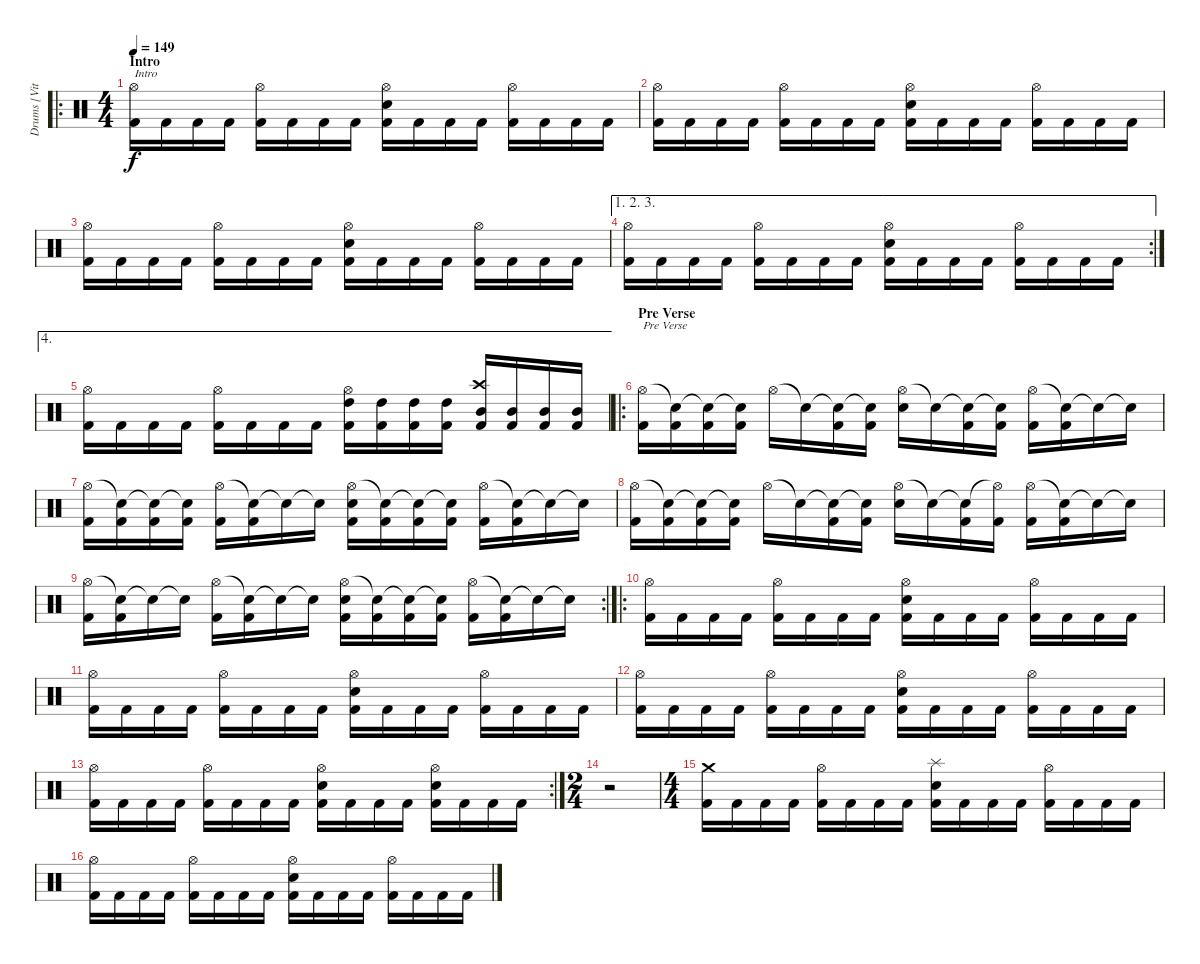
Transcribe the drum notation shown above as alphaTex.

\track ("Drums [Vitek]" "Drums [Vit") {instrument percussion}
\staff {score}
\articulation defaults
\ro
\ts (4 4)
\section ("" "Intro")
\tempo 149
\clef neutral
\ks c
("Hi-Hat (open)" "Kick (hit) 2").16{txt "Intro" dy f} "Kick (hit) 2".16 "Kick (hit) 2".16 "Kick (hit) 2".16 ("Hi-Hat (open)" "Kick (hit) 2").16 "Kick (hit) 2".16 "Kick (hit) 2".16 "Kick (hit) 2".16 ("Hi-Hat (open)" "Electric Snare (hit)" "Kick (hit) 2").16 "Kick (hit) 2".16 "Kick (hit) 2".16 "Kick (hit) 2".16 ("Hi-Hat (open)" "Kick (hit) 2").16 "Kick (hit) 2".16 "Kick (hit) 2".16 "Kick (hit) 2".16 |
("Hi-Hat (open)" "Kick (hit) 2").16 "Kick (hit) 2".16 "Kick (hit) 2".16 "Kick (hit) 2".16 ("Hi-Hat (open)" "Kick (hit) 2").16 "Kick (hit) 2".16 "Kick (hit) 2".16 "Kick (hit) 2".16 ("Hi-Hat (open)" "Electric Snare (hit)" "Kick (hit) 2").16 "Kick (hit) 2".16 "Kick (hit) 2".16 "Kick (hit) 2".16 ("Hi-Hat (open)" "Kick (hit) 2").16 "Kick (hit) 2".16 "Kick (hit) 2".16 "Kick (hit) 2".16 |
("Hi-Hat (open)" "Kick (hit) 2").16 "Kick (hit) 2".16 "Kick (hit) 2".16 "Kick (hit) 2".16 ("Hi-Hat (open)" "Kick (hit) 2").16 "Kick (hit) 2".16 "Kick (hit) 2".16 "Kick (hit) 2".16 ("Hi-Hat (open)" "Electric Snare (hit)" "Kick (hit) 2").16 "Kick (hit) 2".16 "Kick (hit) 2".16 "Kick (hit) 2".16 ("Hi-Hat (open)" "Kick (hit) 2").16 "Kick (hit) 2".16 "Kick (hit) 2".16 "Kick (hit) 2".16 |
\ae (1 2 3)
\rc 2
("Hi-Hat (open)" "Kick (hit) 2").16 "Kick (hit) 2".16 "Kick (hit) 2".16 "Kick (hit) 2".16 ("Hi-Hat (open)" "Kick (hit) 2").16 "Kick (hit) 2".16 "Kick (hit) 2".16 "Kick (hit) 2".16 ("Hi-Hat (open)" "Electric Snare (hit)" "Kick (hit) 2").16 "Kick (hit) 2".16 "Kick (hit) 2".16 "Kick (hit) 2".16 ("Hi-Hat (open)" "Kick (hit) 2").16 "Kick (hit) 2".16 "Kick (hit) 2".16 "Kick (hit) 2".16 |
\ae 4
("Hi-Hat (open)" "Kick (hit) 2").16 "Kick (hit) 2".16 "Kick (hit) 2".16 "Kick (hit) 2".16 ("Hi-Hat (open)" "Kick (hit) 2").16 "Kick (hit) 2".16 "Kick (hit) 2".16 "Kick (hit) 2".16 ("Hi-Hat (open)" "High Tom (hit)" "Kick (hit) 2").16 ("High Tom (hit)" "Kick (hit) 2").16 ("High Tom (hit)" "Kick (hit) 2").16 ("High Tom (hit)" "Kick (hit) 2").16 ("Crash high (hit)" "Mid Tom (hit)" "Kick (hit) 2").16 ("Mid Tom (hit)" "Kick (hit) 2").16 ("Mid Tom (hit)" "Kick (hit) 2").16 ("Mid Tom (hit)" "Kick (hit) 2").16 |
\ro
\section ("" "Pre Verse")
("Hi-Hat (open)" "Kick (hit) 2").16{txt "Pre Verse"} ("Snare (hit)"{t} "Kick (hit) 2").16 ("Snare (hit)"{t} "Kick (hit) 2").16 ("Snare (hit)"{t} "Kick (hit) 2").16 "Hi-Hat (open)".16 "Snare (hit)"{t}.16 ("Snare (hit)"{t} "Kick (hit) 2").16 ("Snare (hit)"{t} "Kick (hit) 2").16 ("Hi-Hat (open)" "Electric Snare (hit)").16 "Snare (hit)"{t}.16 ("Snare (hit)"{t} "Kick (hit) 2").16 ("Snare (hit)"{t} "Kick (hit) 2").16 ("Hi-Hat (open)" "Kick (hit) 2").16 ("Snare (hit)"{t} "Kick (hit) 2").16 "Snare (hit)"{t}.16 "Snare (hit)"{t}.16 |
("Hi-Hat (open)" "Kick (hit) 2").16 ("Snare (hit)"{t} "Kick (hit) 2").16 ("Snare (hit)"{t} "Kick (hit) 2").16 ("Snare (hit)"{t} "Kick (hit) 2").16 ("Hi-Hat (open)" "Kick (hit) 2").16 ("Snare (hit)"{t} "Kick (hit) 2").16 "Snare (hit)"{t}.16 "Snare (hit)"{t}.16 ("Hi-Hat (open)" "Electric Snare (hit)" "Kick (hit) 2").16 ("Snare (hit)"{t} "Kick (hit) 2").16 ("Snare (hit)"{t} "Kick (hit) 2").16 ("Snare (hit)"{t} "Kick (hit) 2").16 ("Hi-Hat (open)" "Kick (hit) 2").16 ("Snare (hit)"{t} "Kick (hit) 2").16 "Snare (hit)"{t}.16 "Snare (hit)"{t}.16 |
("Hi-Hat (open)" "Kick (hit) 2").16 ("Snare (hit)"{t} "Kick (hit) 2").16 ("Snare (hit)"{t} "Kick (hit) 2").16 ("Snare (hit)"{t} "Kick (hit) 2").16 "Hi-Hat (open)".16 "Snare (hit)"{t}.16 ("Snare (hit)"{t} "Kick (hit) 2").16 ("Snare (hit)"{t} "Kick (hit) 2").16 ("Hi-Hat (open)" "Electric Snare (hit)").16 "Snare (hit)"{t}.16 ("Snare (hit)"{t} "Kick (hit) 2").16 ("Hi-Hat (open)"{t} "Kick (hit) 2").16 ("Hi-Hat (open)" "Kick (hit) 2").16 ("Snare (hit)"{t} "Kick (hit) 2").16 "Snare (hit)"{t}.16 "Snare (hit)"{t}.16 |
\rc 2
("Hi-Hat (open)" "Kick (hit) 2").16 ("Snare (hit)"{t} "Kick (hit) 2").16 "Snare (hit)"{t}.16 "Snare (hit)"{t}.16 ("Hi-Hat (open)" "Kick (hit) 2").16 ("Snare (hit)"{t} "Kick (hit) 2").16 "Snare (hit)"{t}.16 "Snare (hit)"{t}.16 ("Hi-Hat (open)" "Electric Snare (hit)" "Kick (hit) 2").16 ("Snare (hit)"{t} "Kick (hit) 2").16 ("Snare (hit)"{t} "Kick (hit) 2").16 ("Snare (hit)"{t} "Kick (hit) 2").16 ("Hi-Hat (open)" "Kick (hit) 2").16 ("Snare (hit)"{t} "Kick (hit) 2").16 "Snare (hit)"{t}.16 "Snare (hit)"{t}.16 |
\ro
("Hi-Hat (open)" "Kick (hit) 2").16 "Kick (hit) 2".16 "Kick (hit) 2".16 "Kick (hit) 2".16 ("Hi-Hat (open)" "Kick (hit) 2").16 "Kick (hit) 2".16 "Kick (hit) 2".16 "Kick (hit) 2".16 ("Hi-Hat (open)" "Electric Snare (hit)" "Kick (hit) 2").16 "Kick (hit) 2".16 "Kick (hit) 2".16 "Kick (hit) 2".16 ("Hi-Hat (open)" "Kick (hit) 2").16 "Kick (hit) 2".16 "Kick (hit) 2".16 "Kick (hit) 2".16 |
("Hi-Hat (open)" "Kick (hit) 2").16 "Kick (hit) 2".16 "Kick (hit) 2".16 "Kick (hit) 2".16 ("Hi-Hat (open)" "Kick (hit) 2").16 "Kick (hit) 2".16 "Kick (hit) 2".16 "Kick (hit) 2".16 ("Hi-Hat (open)" "Electric Snare (hit)" "Kick (hit) 2").16 "Kick (hit) 2".16 "Kick (hit) 2".16 "Kick (hit) 2".16 ("Hi-Hat (open)" "Kick (hit) 2").16 "Kick (hit) 2".16 "Kick (hit) 2".16 "Kick (hit) 2".16 |
("Hi-Hat (open)" "Kick (hit) 2").16 "Kick (hit) 2".16 "Kick (hit) 2".16 "Kick (hit) 2".16 ("Hi-Hat (open)" "Kick (hit) 2").16 "Kick (hit) 2".16 "Kick (hit) 2".16 "Kick (hit) 2".16 ("Hi-Hat (open)" "Electric Snare (hit)" "Kick (hit) 2").16 "Kick (hit) 2".16 "Kick (hit) 2".16 "Kick (hit) 2".16 ("Hi-Hat (open)" "Kick (hit) 2").16 "Kick (hit) 2".16 "Kick (hit) 2".16 "Kick (hit) 2".16 |
\rc 2
("Hi-Hat (open)" "Kick (hit) 2").16 "Kick (hit) 2".16 "Kick (hit) 2".16 "Kick (hit) 2".16 ("Hi-Hat (open)" "Kick (hit) 2").16 "Kick (hit) 2".16 "Kick (hit) 2".16 "Kick (hit) 2".16 ("Hi-Hat (open)" "Electric Snare (hit)" "Kick (hit) 2").16 "Kick (hit) 2".16 "Kick (hit) 2".16 "Kick (hit) 2".16 ("Hi-Hat (open)" "Electric Snare (hit)" "Kick (hit) 2").16 "Kick (hit) 2".16 "Kick (hit) 2".16 "Kick (hit) 2".16 |
\ts (2 4)
r.2 |
\ts (4 4)
("Crash medium (hit)" "Kick (hit) 2").16 "Kick (hit) 2".16 "Kick (hit) 2".16 "Kick (hit) 2".16 ("Hi-Hat (open)" "Kick (hit) 2").16 "Kick (hit) 2".16 "Kick (hit) 2".16 "Kick (hit) 2".16 ("Splash (hit)" "Electric Snare (hit)" "Kick (hit) 2").16 "Kick (hit) 2".16 "Kick (hit) 2".16 "Kick (hit) 2".16 ("Hi-Hat (open)" "Kick (hit) 2").16 "Kick (hit) 2".16 "Kick (hit) 2".16 "Kick (hit) 2".16 |
("Hi-Hat (open)" "Kick (hit) 2").16 "Kick (hit) 2".16 "Kick (hit) 2".16 "Kick (hit) 2".16 ("Hi-Hat (open)" "Kick (hit) 2").16 "Kick (hit) 2".16 "Kick (hit) 2".16 "Kick (hit) 2".16 ("Hi-Hat (open)" "Electric Snare (hit)" "Kick (hit) 2").16 "Kick (hit) 2".16 "Kick (hit) 2".16 "Kick (hit) 2".16 ("Hi-Hat (open)" "Kick (hit) 2").16 "Kick (hit) 2".16 "Kick (hit) 2".16 "Kick (hit) 2".16
